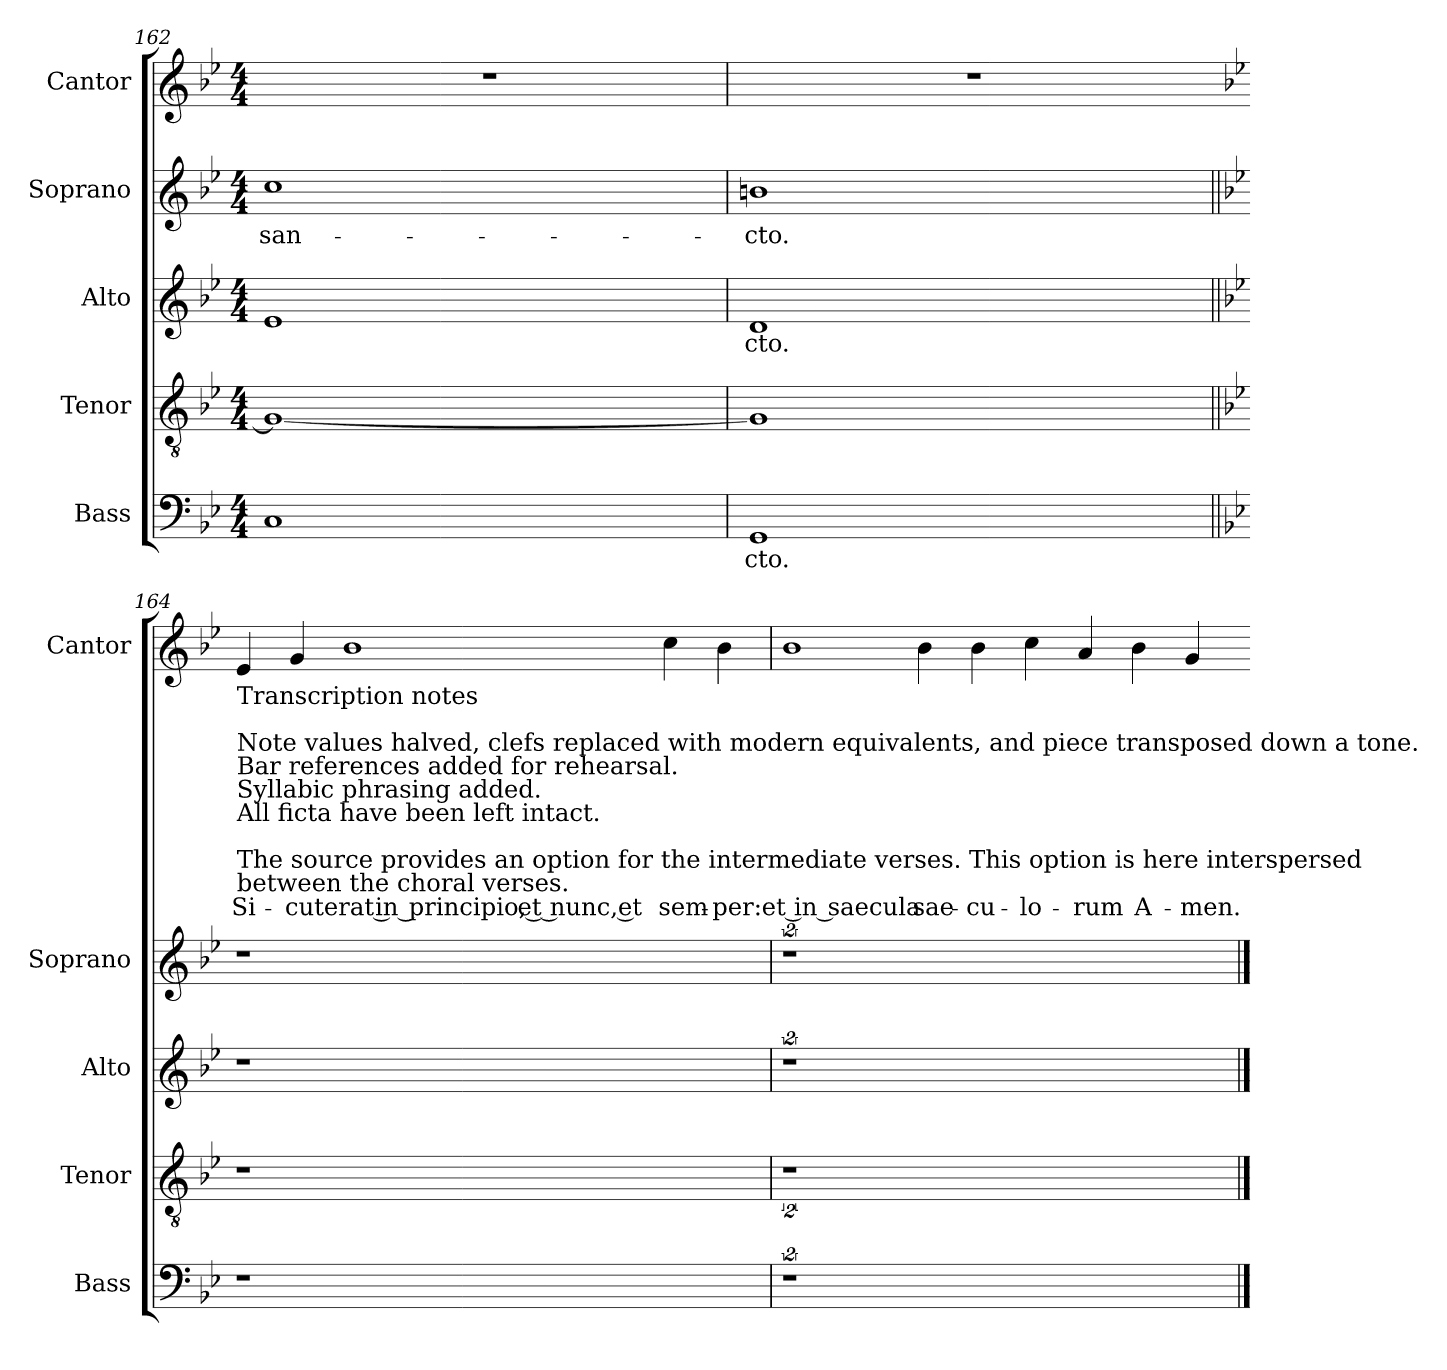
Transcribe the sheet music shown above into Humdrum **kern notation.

**kern	**text	**kern	**kern	**text	**kern	**text	**kern	**text
*part5	*part5	*part4	*part3	*part3	*part2	*part2	*part1	*part1
*staff5	*staff5	*staff4	*staff3	*staff3	*staff2	*staff2	*staff1	*staff1
*I"Bass	*	*I"Tenor	*I"Alto	*	*I"Soprano	*	*I"Cantor	*
*I'Bass	*	*I'Tenor	*I'Alto	*	*I'Soprano	*	*I'Cantor	*
*clefF4	*	*clefGv2	*clefG2	*	*clefG2	*	*clefG2	*
*k[b-e-]	*	*k[b-e-]	*k[b-e-]	*	*k[b-e-]	*	*k[b-e-]	*
*B-:	*	*B-:	*B-:	*	*B-:	*	*B-:	*
*M4/4	*	*M4/4	*M4/4	*	*M4/4	*	*M4/4	*
=162	=162	=162	=162	=162	=162	=162	=162	=162
!	!	!	!	!	!	!LO:LY:b	!	!
1C	.	1G_	1e-	.	1cc	san-	1r	.
=163	=163	=163	=163	=163	=163	=163	=163	=163
!	!LO:LY:b	!	!	!LO:LY:b	!	!LO:LY:b	!	!
1GG	cto.	1G]	1d	cto.	1bn	-cto.	1r	.
!!LO:LB:g=z
=164||	=164	=164||	=164||	=164	=164||	=164	=164	=164
*	*	*	*	*	*	*	*k[b-e-]	*
*	*	*	*	*	*	*	*B-:	*
!	!	!	!	!	!	!	!LO:TX:b:t=Transcription notes\n\nNote values halved, clefs replaced with modern equivalents, and piece transposed down a tone.\nBar references added for rehearsal.\nSyllabic phrasing added.\nAll ficta have been left intact.\n\nThe source provides an option for the intermediate verses. This option is here interspersed\nbetween the choral verses.	!
!	!	!	!	!	!	!	!	!LO:LY:b
1r	.	1r	1r	.	1r	.	4e-	Si-
!	!	!	!	!	!	!	!	!LO:LY:b
.	.	.	.	.	.	.	4g	-cut
!	!	!	!	!	!	!	!	!LO:LY:b
.	.	.	.	.	.	.	1b-	erat in principio, et nunc, et
1ryy	.	1ryy	1ryy	.	1ryy	.	.	.
!	!	!	!	!	!	!	!	!LO:LY:b
.	.	.	.	.	.	.	4cc	sem-
!	!	!	!	!	!	!	!	!LO:LY:b
.	.	.	.	.	.	.	4b-	-per:
=165	=165	=165	=165	=165	=165	=165	=165	=165
!	!	!	!	!	!	!	!	!LO:LY:b
2%5r	.	2%5r	2%5r	.	2%5r	.	1b-	et in saecula
!	!	!	!	!	!	!	!	!LO:LY:b
.	.	.	.	.	.	.	4b-	sae-
!	!	!	!	!	!	!	!	!LO:LY:b
.	.	.	.	.	.	.	4b-	-cu-
!	!	!	!	!	!	!	!	!LO:LY:b
.	.	.	.	.	.	.	4cc	-lo-
!	!	!	!	!	!	!	!	!LO:LY:b
.	.	.	.	.	.	.	4a	-rum
!	!	!	!	!	!	!	!	!LO:LY:b
.	.	.	.	.	.	.	4b-	A-
!	!	!	!	!	!	!	!	!LO:LY:b
.	.	.	.	.	.	.	4g	-men.
==	=-	==	==	=-	==	=-	=-	=-
*-	*-	*-	*-	*-	*-	*-	*-	*-
